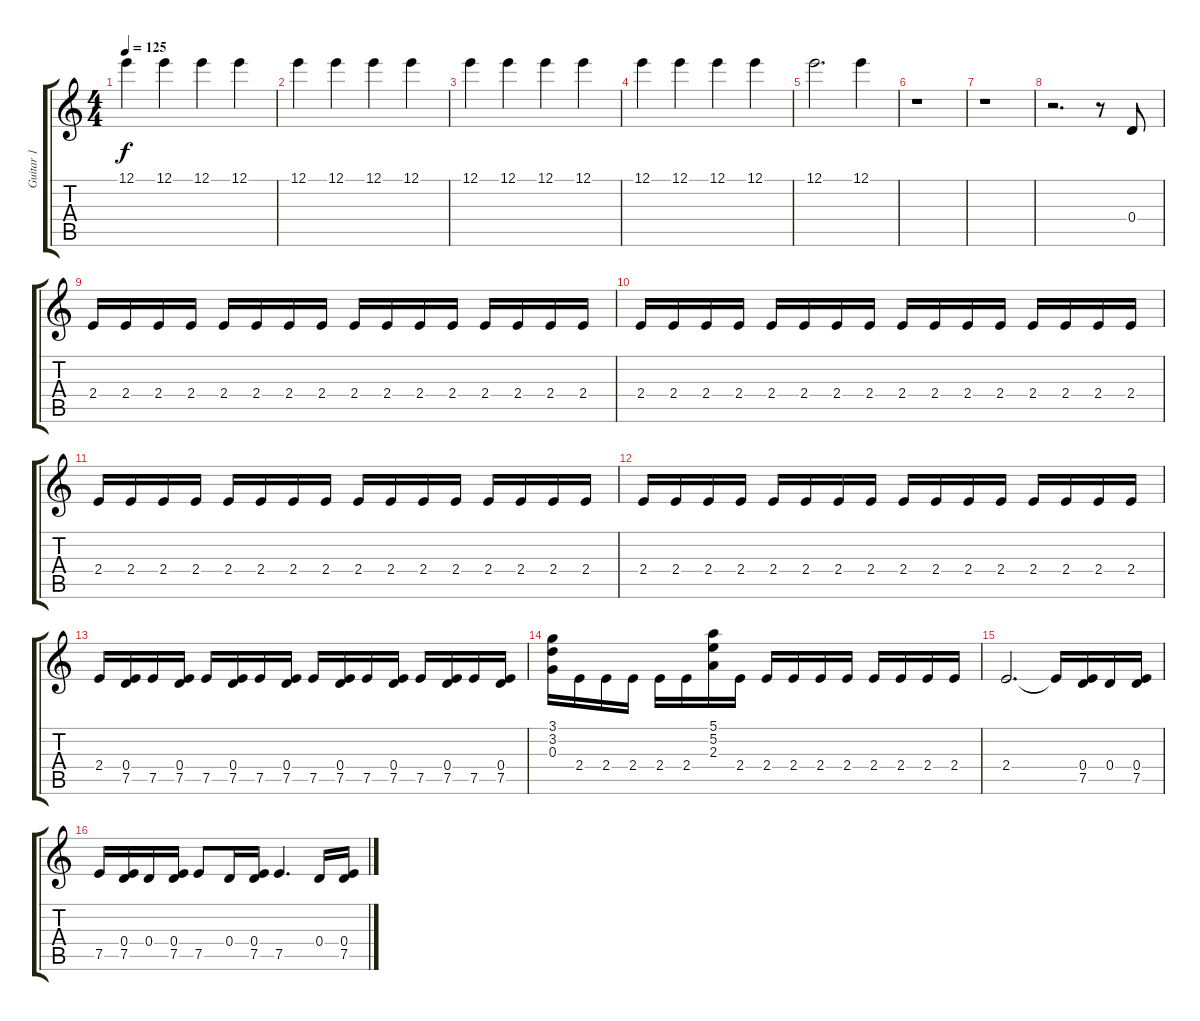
\track ("Guitar 1" "Guitar 1") {instrument overdrivenguitar}
\staff {score tabs}
\tuning (E4 B3 G3 D3 A2 E2) {hide}
\ts (4 4)
\tempo 125
\clef g2
\ks c
12.1.4{dy f} 12.1.4 12.1.4 12.1.4 |
12.1.4 12.1.4 12.1.4 12.1.4 |
12.1.4 12.1.4 12.1.4 12.1.4 |
12.1.4 12.1.4 12.1.4 12.1.4 |
12.1.2{d} 12.1.4 |
r.1 |
r.1 |
r.2{d} r.8 0.4.8 |
2.4.16 2.4.16 2.4.16 2.4.16 2.4.16 2.4.16 2.4.16 2.4.16 2.4.16 2.4.16 2.4.16 2.4.16 2.4.16 2.4.16 2.4.16 2.4.16 |
2.4.16 2.4.16 2.4.16 2.4.16 2.4.16 2.4.16 2.4.16 2.4.16 2.4.16 2.4.16 2.4.16 2.4.16 2.4.16 2.4.16 2.4.16 2.4.16 |
2.4.16 2.4.16 2.4.16 2.4.16 2.4.16 2.4.16 2.4.16 2.4.16 2.4.16 2.4.16 2.4.16 2.4.16 2.4.16 2.4.16 2.4.16 2.4.16 |
2.4.16 2.4.16 2.4.16 2.4.16 2.4.16 2.4.16 2.4.16 2.4.16 2.4.16 2.4.16 2.4.16 2.4.16 2.4.16 2.4.16 2.4.16 2.4.16 |
2.4.16 (0.4 7.5).16 7.5.16 (0.4 7.5).16 7.5.16 (0.4 7.5).16 7.5.16 (0.4 7.5).16 7.5.16 (0.4 7.5).16 7.5.16 (0.4 7.5).16 7.5.16 (0.4 7.5).16 7.5.16 (0.4 7.5).16 |
(3.1 3.2 0.3).16 2.4.16 2.4.16 2.4.16 2.4.16 2.4.16 (5.1 5.2 2.3).16 2.4.16 2.4.16 2.4.16 2.4.16 2.4.16 2.4.16 2.4.16 2.4.16 2.4.16 |
2.4.2{d} 2.4{t}.16 (0.4 7.5).16 0.4.16 (0.4 7.5).16 |
7.5.16 (0.4 7.5).16 0.4.16 (0.4 7.5).16 7.5.8 0.4.16 (0.4 7.5).16 7.5.4{d} 0.4.16 (0.4 7.5).16
